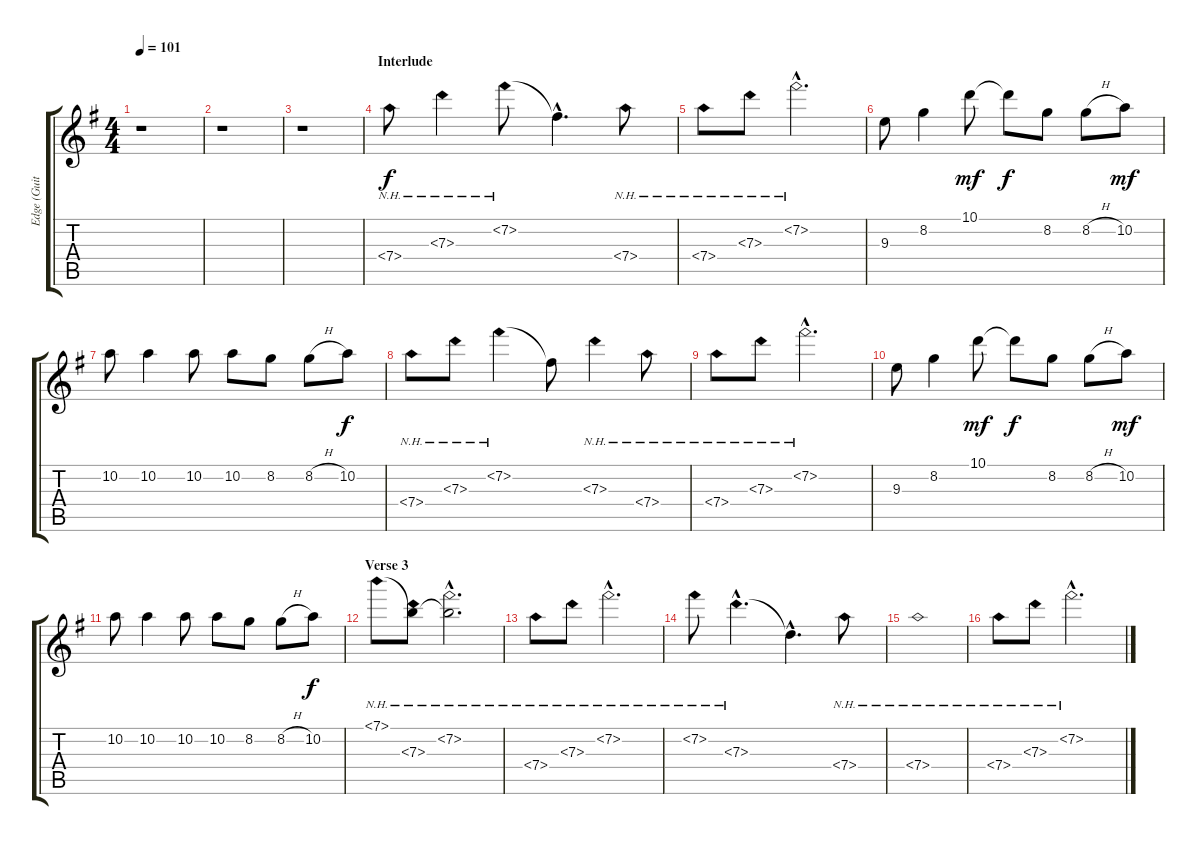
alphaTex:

\track ("Edge (Guitar 2)" "Edge (Guit") {instrument distortionguitar}
\staff {score tabs}
\tuning (E4 B3 G3 D3 A2 E2) {hide}
\ts (4 4)
\tempo 101
\clef g2
\ks eminor
r.1{dy f} |
r.1 |
r.1 |
\section ("" "Interlude")
7.4{nh}.8 7.3{nh}.4 7.2{nh}.8 7.2{hac t}.4{d} 7.4{nh}.8 |
7.4{nh}.8 7.3{nh}.8 7.2{nh hac}.2{d} |
9.3.8 8.2.4 10.1.8{dy mf} 10.1{t}.8{dy f} 8.2.8 8.2{h}.8 10.2.8{dy mf} |
10.2.8 10.2.4 10.2.8 10.2.8 8.2.8 8.2{h}.8 10.2.8{dy f} |
7.4{nh}.8 7.3{nh}.8 7.2{nh}.4 7.2{t}.8 7.3{nh}.4 7.4{nh}.8 |
7.4{nh}.8 7.3{nh}.8 7.2{nh hac}.2{d} |
9.3.8 8.2.4 10.1.8{dy mf} 10.1{t}.8{dy f} 8.2.8 8.2{h}.8 10.2.8{dy mf} |
10.2.8 10.2.4 10.2.8 10.2.8 8.2.8 8.2{h}.8 10.2.8{dy f} |
\section ("" "Verse 3")
7.1{nh}.8 (7.1{t} 7.3{nh}).8 (7.1{hac t} 7.2{nh hac}).2{d} |
7.4{nh}.8 7.3{nh}.8 7.2{nh hac}.2{d} |
7.2{nh}.8 7.3{nh hac}.4{d} 7.3{hac t}.4{d} 7.4{nh}.8 |
7.4{nh}.1 |
7.4{nh}.8 7.3{nh}.8 7.2{nh hac}.2{d}
